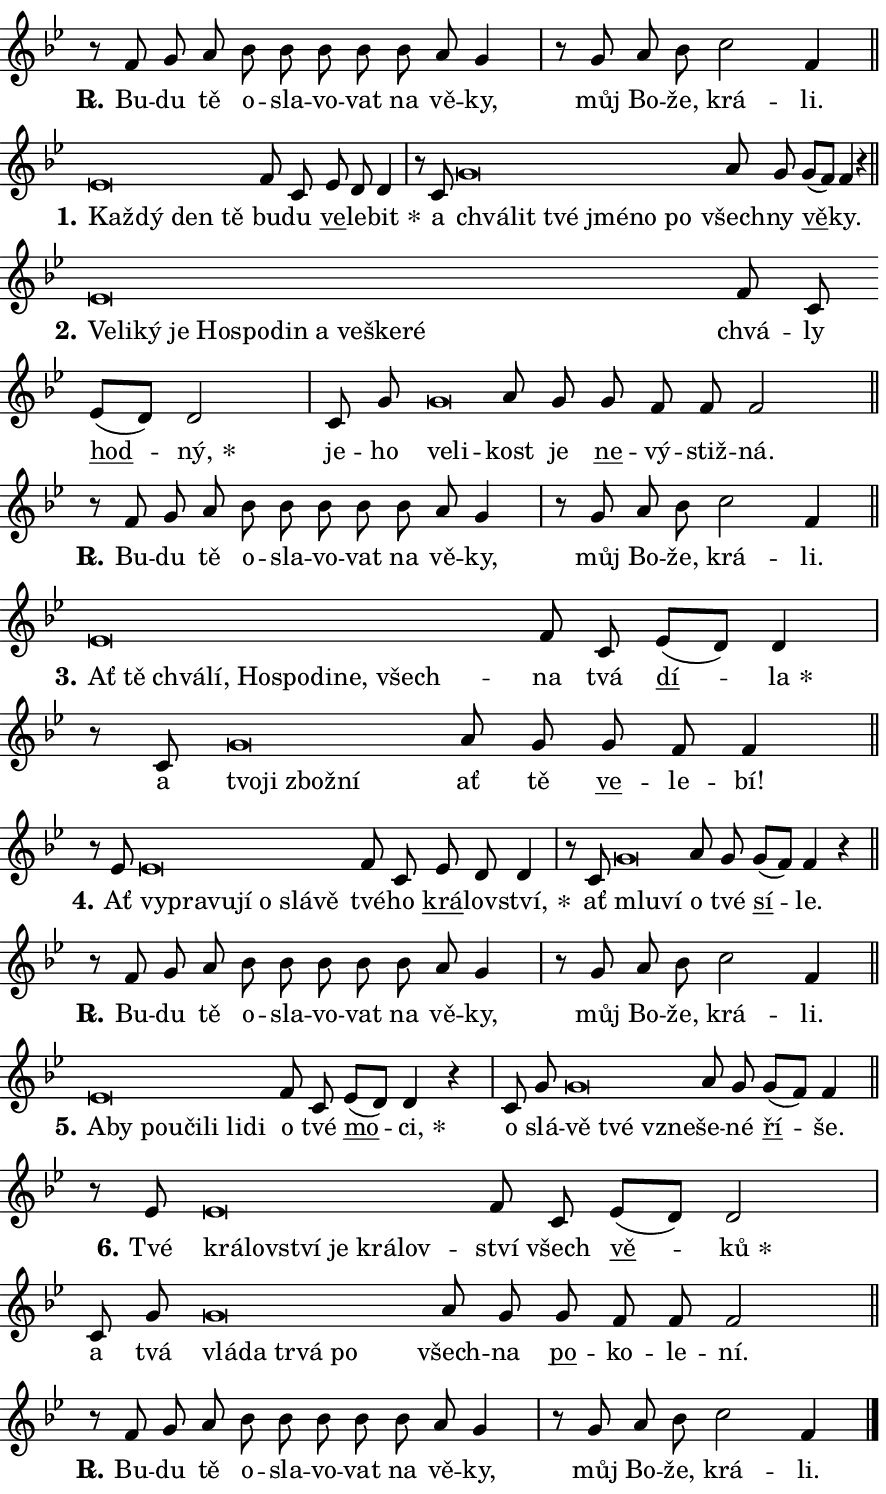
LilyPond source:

\version "2.24.0"
\header { tagline = "" }
\paper {
  indent = 0\cm
  top-margin = 0\cm
  right-margin = 0.13\cm % to fit lyric hyphens
  bottom-margin = 0\cm
  left-margin = 0\cm
  paper-width = 15\cm
  page-breaking = #ly:one-page-breaking
  system-system-spacing.basic-distance = #11
  score-system-spacing.basic-distance = #11
  ragged-last = ##f
}


%% Author: Thomas Morley
%% https://lists.gnu.org/archive/html/lilypond-user/2020-05/msg00002.html
#(define (line-position grob)
"Returns position of @var[grob} in current system:
   @code{'start}, if at first time-step
   @code{'end}, if at last time-step
   @code{'middle} otherwise
"
  (let* ((col (ly:item-get-column grob))
         (ln (ly:grob-object col 'left-neighbor))
         (rn (ly:grob-object col 'right-neighbor))
         (col-to-check-left (if (ly:grob? ln) ln col))
         (col-to-check-right (if (ly:grob? rn) rn col))
         (break-dir-left
           (and
             (ly:grob-property col-to-check-left 'non-musical #f)
             (ly:item-break-dir col-to-check-left)))
         (break-dir-right
           (and
             (ly:grob-property col-to-check-right 'non-musical #f)
             (ly:item-break-dir col-to-check-right))))
        (cond ((eqv? 1 break-dir-left) 'start)
              ((eqv? -1 break-dir-right) 'end)
              (else 'middle))))

#(define (tranparent-at-line-position vctor)
  (lambda (grob)
  "Relying on @code{line-position} select the relevant enry from @var{vctor}.
Used to determine transparency,"
    (case (line-position grob)
      ((end) (not (vector-ref vctor 0)))
      ((middle) (not (vector-ref vctor 1)))
      ((start) (not (vector-ref vctor 2))))))

noteHeadBreakVisibility =
#(define-music-function (break-visibility)(vector?)
"Makes @code{NoteHead}s transparent relying on @var{break-visibility}"
#{
  \override NoteHead.transparent =
    #(tranparent-at-line-position break-visibility)
#})

#(define delete-ledgers-for-transparent-note-heads
  (lambda (grob)
    "Reads whether a @code{NoteHead} is transparent.
If so this @code{NoteHead} is removed from @code{'note-heads} from
@var{grob}, which is supposed to be @code{LedgerLineSpanner}.
As a result ledgers are not printed for this @code{NoteHead}"
    (let* ((nhds-array (ly:grob-object grob 'note-heads))
           (nhds-list
             (if (ly:grob-array? nhds-array)
                 (ly:grob-array->list nhds-array)
                 '()))
           ;; Relies on the transparent-property being done before
           ;; Staff.LedgerLineSpanner.after-line-breaking is executed.
           ;; This is fragile ...
           (to-keep
             (remove
               (lambda (nhd)
                 (ly:grob-property nhd 'transparent #f))
               nhds-list)))
      ;; TODO find a better method to iterate over grob-arrays, similiar
      ;; to filter/remove etc for lists
      ;; For now rebuilt from scratch
      (set! (ly:grob-object grob 'note-heads)  '())
      (for-each
        (lambda (nhd)
          (ly:pointer-group-interface::add-grob grob 'note-heads nhd))
        to-keep))))

squashNotes = {
  \override NoteHead.X-extent = #'(-0.2 . 0.2)
  \override NoteHead.Y-extent = #'(-0.75 . 0)
  \override NoteHead.stencil =
    #(lambda (grob)
       (let ((pos (ly:grob-property grob 'staff-position)))
         (begin
           (if (< pos -7) (display "ERROR: Lower brevis then expected\n") (display ""))
           (if (<= pos -6) ly:text-interface::print ly:note-head::print))))
}
unSquashNotes = {
  \revert NoteHead.X-extent
  \revert NoteHead.Y-extent
  \revert NoteHead.stencil
}

hideNotes = \noteHeadBreakVisibility #begin-of-line-visible
unHideNotes = \noteHeadBreakVisibility #all-visible

% work-around for resetting accidentals
% https://lilypond.org/doc/v2.23/Documentation/notation/displaying-rhythms#unmetered-music
cadenzaMeasure = {
  \cadenzaOff
  \partial 1024 s1024
  \cadenzaOn
}

#(define-markup-command (accent layout props text) (markup?)
  "Underline accented syllable"
  (interpret-markup layout props
    #{\markup \override #'(offset . 4.3) \underline { #text }#}))

responsum = \markup \concat {
  "R" \hspace #-1.05 \path #0.1 #'((moveto 0 0.07) (lineto 0.9 0.8)) \hspace #0.05 "."
}

spaceSize = #0.6828661417322834 % exact space size for TeX Gyre Schola

\layout {
  \context {
    \Staff
    \remove "Time_signature_engraver"
    \override LedgerLineSpanner.after-line-breaking = #delete-ledgers-for-transparent-note-heads
  }
  \context {
    \Lyrics {
      \override LyricSpace.minimum-distance = \spaceSize
      \override LyricText.font-name = #"TeX Gyre Schola"
      \override LyricText.font-size = 1
      \override StanzaNumber.font-name = #"TeX Gyre Schola Bold"
      \override StanzaNumber.font-size = 1
    }
  }
  \context {
    \Score 
    \override NoteHead.text =
      #(lambda (grob) 
        (let ((pos (ly:grob-property grob 'staff-position)))
          #{\markup {
            \combine
              \halign #-0.55 \raise #(if (= pos -6) 0 0.5) \override #'(thickness . 2) \draw-line #'(3.2 . 0)
              \musicglyph "noteheads.sM1"
          }#}))
  }
}

% magnetic-lyrics.ily
%
%   written by
%     Jean Abou Samra <jean@abou-samra.fr>
%     Werner Lemberg <wl@gnu.org>
%
%   adapted by
%     Jiri Hon <jiri.hon@gmail.com>
%
% Version 2022-Apr-15

% https://www.mail-archive.com/lilypond-user@gnu.org/msg149350.html

#(define (Left_hyphen_pointer_engraver context)
   "Collect syllable-hyphen-syllable occurrences in lyrics and store
them in properties.  This engraver only looks to the left.  For
example, if the lyrics input is @code{foo -- bar}, it does the
following.

@itemize @bullet
@item
Set the @code{text} property of the @code{LyricHyphen} grob between
@q{foo} and @q{bar} to @code{foo}.

@item
Set the @code{left-hyphen} property of the @code{LyricText} grob with
text @q{foo} to the @code{LyricHyphen} grob between @q{foo} and
@q{bar}.
@end itemize

Use this auxiliary engraver in combination with the
@code{lyric-@/text::@/apply-@/magnetic-@/offset!} hook."
   (let ((hyphen #f)
         (text #f))
     (make-engraver
      (acknowledgers
       ((lyric-syllable-interface engraver grob source-engraver)
        (set! text grob)))
      (end-acknowledgers
       ((lyric-hyphen-interface engraver grob source-engraver)
        ;(when (not (grob::has-interface grob 'lyric-space-interface))
          (set! hyphen grob)));)
      ((stop-translation-timestep engraver)
       (when (and text hyphen)
         (ly:grob-set-object! text 'left-hyphen hyphen))
       (set! text #f)
       (set! hyphen #f)))))

#(define (lyric-text::apply-magnetic-offset! grob)
   "If the space between two syllables is less than the value in
property @code{LyricText@/.details@/.squash-threshold}, move the right
syllable to the left so that it gets concatenated with the left
syllable.

Use this function as a hook for
@code{LyricText@/.after-@/line-@/breaking} if the
@code{Left_@/hyphen_@/pointer_@/engraver} is active."
   (let ((hyphen (ly:grob-object grob 'left-hyphen #f)))
     (when hyphen
       (let ((left-text (ly:spanner-bound hyphen LEFT)))
         (when (grob::has-interface left-text 'lyric-syllable-interface)
           (let* ((common (ly:grob-common-refpoint grob left-text X))
                  (this-x-ext (ly:grob-extent grob common X))
                  (left-x-ext
                   (begin
                     ;; Trigger magnetism for left-text.
                     (ly:grob-property left-text 'after-line-breaking)
                     (ly:grob-extent left-text common X)))
                  ;; `delta` is the gap width between two syllables.
                  (delta (- (interval-start this-x-ext)
                            (interval-end left-x-ext)))
                  (details (ly:grob-property grob 'details))
                  (threshold (assoc-get 'squash-threshold details 0.2)))
             (when (< delta threshold)
               (let* (;; We have to manipulate the input text so that
                      ;; ligatures crossing syllable boundaries are not
                      ;; disabled.  For languages based on the Latin
                      ;; script this is essentially a beautification.
                      ;; However, for non-Western scripts it can be a
                      ;; necessity.
                      (lt (ly:grob-property left-text 'text))
                      (rt (ly:grob-property grob 'text))
                      (is-space (grob::has-interface hyphen 'lyric-space-interface))
                      (space (if is-space " " ""))
                      (extra-delta (if is-space spaceSize 0))
                      ;; Append new syllable.
                      (ltrt-space (if (and (string? lt) (string? rt))
                                (string-append lt space rt)
                                (make-concat-markup (list lt space rt))))
                      ;; Right-align `ltrt` to the right side.
                      (ltrt-space-markup (grob-interpret-markup
                               grob
                               (make-translate-markup
                                (cons (interval-length this-x-ext) 0)
                                (make-right-align-markup ltrt-space)))))
                 (begin
                   ;; Don't print `left-text`.
                   (ly:grob-set-property! left-text 'stencil #f)
                   ;; Set text and stencil (which holds all collected
                   ;; syllables so far) and shift it to the left.
                   (ly:grob-set-property! grob 'text ltrt-space)
                   (ly:grob-set-property! grob 'stencil ltrt-space-markup)
                   (ly:grob-translate-axis! grob (- (- delta extra-delta)) X))))))))))


#(define (lyric-hyphen::displace-bounds-first grob)
   ;; Make very sure this callback isn't triggered too early.
   (let ((left (ly:spanner-bound grob LEFT))
         (right (ly:spanner-bound grob RIGHT)))
     (ly:grob-property left 'after-line-breaking)
     (ly:grob-property right 'after-line-breaking)
     (ly:lyric-hyphen::print grob)))

squashThreshold = #0.4

\layout {
  \context {
    \Lyrics
    \consists #Left_hyphen_pointer_engraver
    \override LyricText.after-line-breaking =
      #lyric-text::apply-magnetic-offset!
    \override LyricHyphen.stencil = #lyric-hyphen::displace-bounds-first
    \override LyricText.details.squash-threshold = \squashThreshold
    \override LyricHyphen.minimum-distance = 0
    \override LyricHyphen.minimum-length = \squashThreshold
  }
}

squashText = \override LyricText.details.squash-threshold = 9999
unSquashText = \override LyricText.details.squash-threshold = \squashThreshold

leftText = \override LyricText.self-alignment-X = #LEFT
unLeftText = \revert LyricText.self-alignment-X

starOffset = #(lambda (grob) 
                (let ((x_offset (ly:self-alignment-interface::aligned-on-x-parent grob)))
                  (if (= x_offset 0) 0 (+ x_offset 1.2))))

star = #(define-music-function (syllable)(string?)
"Append star separator at the end of a syllable"
#{
  \once \override LyricText.X-offset = #starOffset
  \lyricmode { \markup {
    #syllable
    \override #'((font-name . "TeX Gyre Schola Bold")) \hspace #0.2 \lower #0.65 \larger "*"
  } }
#})

starAccent = #(define-music-function (syllable)(string?)
"Append star separator at the end of a syllable and make accent"
#{
  \once \override LyricText.X-offset = #starOffset
  \lyricmode { \markup {
    \accent #syllable
    \override #'((font-name . "TeX Gyre Schola Bold")) \hspace #0.2 \lower #0.65 \larger "*"
  } }
#})

breath = #(define-music-function (syllable)(string?)
"Append breathing indicator at the end of a syllable"
#{
  \lyricmode { \markup { #syllable "+" } }
#})

optionalBreath = #(define-music-function (syllable)(string?)
"Append optional breathing indicator at the end of a syllable"
#{
  \lyricmode { \markup { #syllable "(+)" } }
#})


\score {
    <<
        \new Voice = "melody" { \cadenzaOn \key bes \major \relative { r8 f' g a bes bes bes bes \bar "" bes a g4 \cadenzaMeasure \bar "|" r8 g a bes \bar "" c2 f,4 \cadenzaMeasure \bar "||" \break } }
        \new Lyrics \lyricsto "melody" { \lyricmode { \set stanza = \responsum
Bu -- du tě o -- sla -- vo -- vat na vě -- ky, můj Bo -- že, krá -- li. } }
    >>
    \layout {}
}

\score {
    <<
        \new Voice = "melody" { \cadenzaOn \key bes \major \relative { \squashNotes es'\breve*1/16 \hideNotes \breve*1/16 \bar "" \breve*1/16 \breve*1/16 \bar "" \unHideNotes \unSquashNotes f8 c \bar "" es d d4 \cadenzaMeasure \bar "|" r8 c8 \squashNotes g'\breve*1/16 \hideNotes \breve*1/16 \bar "" \breve*1/16 \bar "" \breve*1/16 \bar "" \breve*1/16 \breve*1/16 \bar "" \unHideNotes \unSquashNotes a8 g \bar "" g[( f)] f4 r \cadenzaMeasure \bar "||" \break } }
        \new Lyrics \lyricsto "melody" { \lyricmode { \set stanza = "1."
\leftText Kaž -- \squashText dý den tě \unLeftText \unSquashText bu -- du \markup \accent ve -- le -- \star bit a \leftText chvá -- \squashText lit tvé jmé -- no po \unLeftText \unSquashText všech -- ny \markup \accent vě -- ky. } }
    >>
    \layout {}
}

\score {
    <<
        \new Voice = "melody" { \cadenzaOn \key bes \major \relative { \squashNotes es'\breve*1/16 \hideNotes \breve*1/16 \bar "" \breve*1/16 \bar "" \breve*1/16 \bar "" \breve*1/16 \bar "" \breve*1/16 \bar "" \breve*1/16 \bar "" \breve*1/16 \bar "" \breve*1/16 \bar "" \breve*1/16 \breve*1/16 \bar "" \unHideNotes \unSquashNotes f8 c \bar "" es[( d)] d2 \cadenzaMeasure \bar "|" c8 g' \bar "" \squashNotes g\breve*1/16 \hideNotes \breve*1/16 \bar "" \unHideNotes \unSquashNotes a8 g \bar "" g f f f2 \cadenzaMeasure \bar "||" \break } }
        \new Lyrics \lyricsto "melody" { \lyricmode { \set stanza = "2."
\leftText Ve -- \squashText li -- ký je Ho -- spo -- din a ve -- ške -- ré \unLeftText \unSquashText chvá -- ly \markup \accent hod -- \star ný, je -- ho \leftText ve -- \squashText li -- \unLeftText \unSquashText kost je \markup \accent ne -- vý -- stiž -- ná. } }
    >>
    \layout {}
}

\score {
    <<
        \new Voice = "melody" { \cadenzaOn \key bes \major \relative { r8 f' g a bes bes bes bes \bar "" bes a g4 \cadenzaMeasure \bar "|" r8 g a bes \bar "" c2 f,4 \cadenzaMeasure \bar "||" \break } }
        \new Lyrics \lyricsto "melody" { \lyricmode { \set stanza = \responsum
Bu -- du tě o -- sla -- vo -- vat na vě -- ky, můj Bo -- že, krá -- li. } }
    >>
    \layout {}
}

\score {
    <<
        \new Voice = "melody" { \cadenzaOn \key bes \major \relative { \squashNotes es'\breve*1/16 \hideNotes \breve*1/16 \bar "" \breve*1/16 \bar "" \breve*1/16 \bar "" \breve*1/16 \bar "" \breve*1/16 \bar "" \breve*1/16 \bar "" \breve*1/16 \breve*1/16 \bar "" \unHideNotes \unSquashNotes f8 c \bar "" es[( d)] d4 \cadenzaMeasure \bar "|" r8 c8 \squashNotes g'\breve*1/16 \hideNotes \breve*1/16 \bar "" \breve*1/16 \breve*1/16 \bar "" \unHideNotes \unSquashNotes a8 g \bar "" g f f4 \cadenzaMeasure \bar "||" \break } }
        \new Lyrics \lyricsto "melody" { \lyricmode { \set stanza = "3."
\leftText Ať \squashText tě chvá -- lí, Ho -- spo -- di -- ne, všech -- \unLeftText \unSquashText na tvá \markup \accent dí -- \star la a \leftText tvo -- \squashText ji zbož -- ní \unLeftText \unSquashText ať tě \markup \accent ve -- le -- bí! } }
    >>
    \layout {}
}

\score {
    <<
        \new Voice = "melody" { \cadenzaOn \key bes \major \relative { r8 es'8 \squashNotes es\breve*1/16 \hideNotes \breve*1/16 \bar "" \breve*1/16 \bar "" \breve*1/16 \bar "" \breve*1/16 \bar "" \breve*1/16 \breve*1/16 \bar "" \unHideNotes \unSquashNotes f8 c \bar "" es d d4 \cadenzaMeasure \bar "|" r8 c8 \squashNotes g'\breve*1/16 \hideNotes \breve*1/16 \bar "" \unHideNotes \unSquashNotes a8 g \bar "" g[( f)] f4 r \cadenzaMeasure \bar "||" \break } }
        \new Lyrics \lyricsto "melody" { \lyricmode { \set stanza = "4."
Ať \leftText vy -- \squashText pra -- vu -- jí o slá -- vě \unLeftText \unSquashText tvé -- ho \markup \accent krá -- lov -- \star ství, ať \leftText mlu -- \squashText ví \unLeftText \unSquashText o tvé \markup \accent sí -- le. } }
    >>
    \layout {}
}

\score {
    <<
        \new Voice = "melody" { \cadenzaOn \key bes \major \relative { r8 f' g a bes bes bes bes \bar "" bes a g4 \cadenzaMeasure \bar "|" r8 g a bes \bar "" c2 f,4 \cadenzaMeasure \bar "||" \break } }
        \new Lyrics \lyricsto "melody" { \lyricmode { \set stanza = \responsum
Bu -- du tě o -- sla -- vo -- vat na vě -- ky, můj Bo -- že, krá -- li. } }
    >>
    \layout {}
}

\score {
    <<
        \new Voice = "melody" { \cadenzaOn \key bes \major \relative { \squashNotes es'\breve*1/16 \hideNotes \breve*1/16 \bar "" \breve*1/16 \bar "" \breve*1/16 \bar "" \breve*1/16 \bar "" \breve*1/16 \bar "" \breve*1/16 \breve*1/16 \bar "" \unHideNotes \unSquashNotes f8 c \bar "" es[( d)] d4 r \cadenzaMeasure \bar "|" c8 g' \bar "" \squashNotes g\breve*1/16 \hideNotes \breve*1/16 \breve*1/16 \bar "" \unHideNotes \unSquashNotes a8 g \bar "" g[( f)] f4 \cadenzaMeasure \bar "||" \break } }
        \new Lyrics \lyricsto "melody" { \lyricmode { \set stanza = "5."
\leftText A -- \squashText by po -- u -- či -- li li -- di \unLeftText \unSquashText o tvé \markup \accent mo -- \star ci, o slá -- \leftText vě \squashText tvé vzne -- \unLeftText \unSquashText še -- né \markup \accent ří -- še. } }
    >>
    \layout {}
}

\score {
    <<
        \new Voice = "melody" { \cadenzaOn \key bes \major \relative { r8 es'8 \squashNotes es\breve*1/16 \hideNotes \breve*1/16 \bar "" \breve*1/16 \bar "" \breve*1/16 \bar "" \breve*1/16 \breve*1/16 \bar "" \unHideNotes \unSquashNotes f8 c \bar "" es[( d)] d2 \cadenzaMeasure \bar "|" c8 g' \bar "" \squashNotes g\breve*1/16 \hideNotes \breve*1/16 \bar "" \breve*1/16 \bar "" \breve*1/16 \breve*1/16 \bar "" \unHideNotes \unSquashNotes a8 g \bar "" g f f f2 \cadenzaMeasure \bar "||" \break } }
        \new Lyrics \lyricsto "melody" { \lyricmode { \set stanza = "6."
Tvé \leftText krá -- \squashText lov -- ství je krá -- lov -- \unLeftText \unSquashText ství všech \markup \accent vě -- \star ků a tvá \leftText vlá -- \squashText da tr -- vá po \unLeftText \unSquashText všech -- na \markup \accent po -- ko -- le -- ní. } }
    >>
    \layout {}
}

\score {
    <<
        \new Voice = "melody" { \cadenzaOn \key bes \major \relative { r8 f' g a bes bes bes bes \bar "" bes a g4 \cadenzaMeasure \bar "|" r8 g a bes \bar "" c2 f,4 \cadenzaMeasure \bar "||" \break } \bar "|." }
        \new Lyrics \lyricsto "melody" { \lyricmode { \set stanza = \responsum
Bu -- du tě o -- sla -- vo -- vat na vě -- ky, můj Bo -- že, krá -- li. } }
    >>
    \layout {}
}
